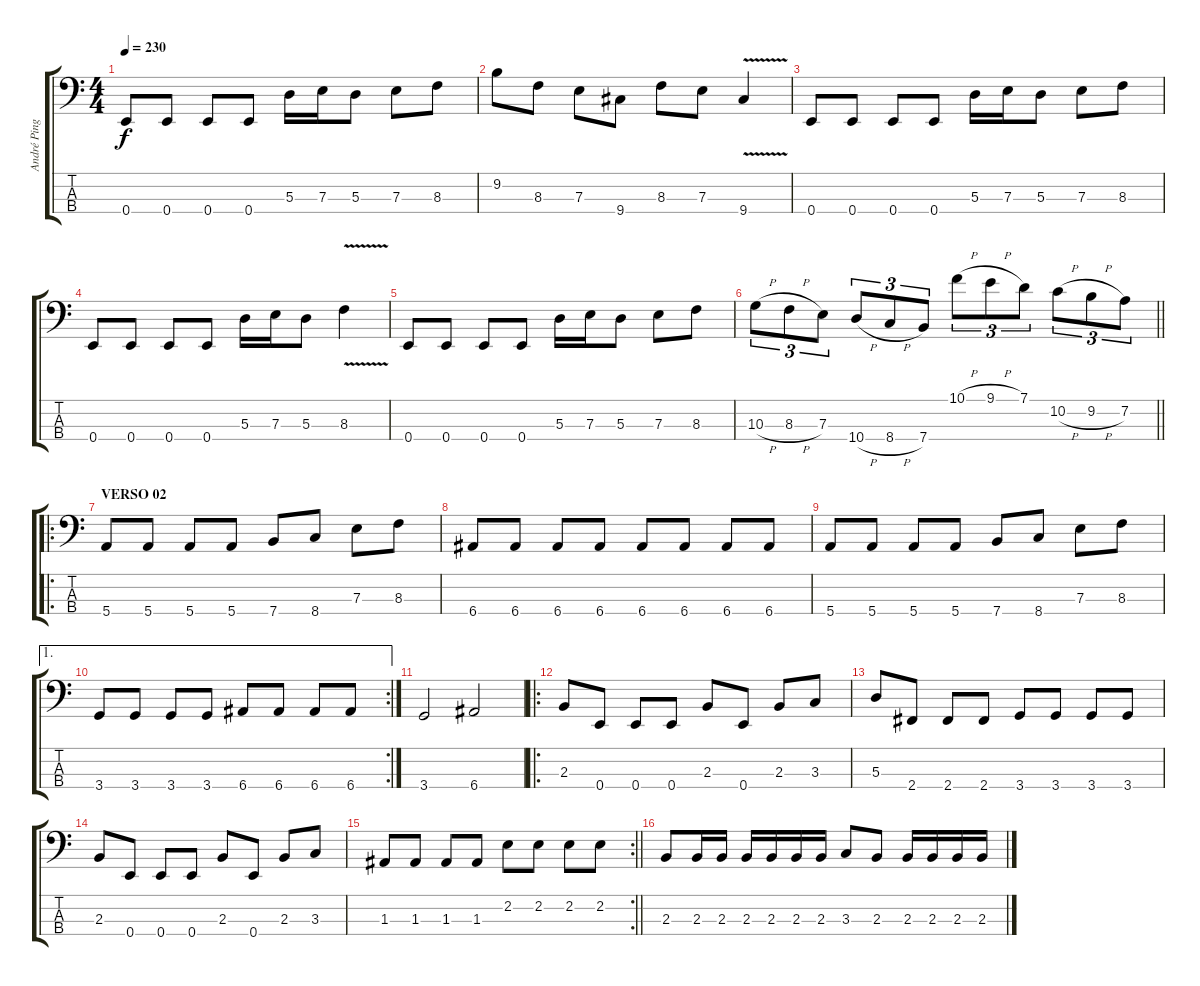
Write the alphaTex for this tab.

\track ("André Pinga" "André Ping") {instrument electricbasspick}
\staff {score tabs}
\tuning (G2 D2 A1 E1) {hide}
\ts (4 4)
\tempo 230
\clef f4
\ks c
0.4.8{dy f} 0.4.8 0.4.8 0.4.8 5.3.16 7.3.16 5.3.8 7.3.8 8.3.8 |
9.2.8 8.3.8 7.3.8 9.4.8 8.3.8 7.3.8 9.4{v}.4 |
0.4.8 0.4.8 0.4.8 0.4.8 5.3.16 7.3.16 5.3.8 7.3.8 8.3.8 |
0.4.8 0.4.8 0.4.8 0.4.8 5.3.16 7.3.16 5.3.8 8.3{v}.4 |
0.4.8 0.4.8 0.4.8 0.4.8 5.3.16 7.3.16 5.3.8 7.3.8 8.3.8 |
\barLineRight lightlight
10.3{h}.8{tu (3 2)} 8.3{h}.8{tu (3 2)} 7.3.8{tu (3 2)} 10.4{h}.8{tu (3 2)} 8.4{h}.8{tu (3 2)} 7.4.8{tu (3 2)} 10.1{h}.8{tu (3 2)} 9.1{h}.8{tu (3 2)} 7.1.8{tu (3 2)} 10.2{h}.8{tu (3 2)} 9.2{h}.8{tu (3 2)} 7.2.8{tu (3 2)} |
\ro
\section ("" "VERSO 02")
5.4.8 5.4.8 5.4.8 5.4.8 7.4.8 8.4.8 7.3.8 8.3.8 |
6.4.8 6.4.8 6.4.8 6.4.8 6.4.8 6.4.8 6.4.8 6.4.8 |
5.4.8 5.4.8 5.4.8 5.4.8 7.4.8 8.4.8 7.3.8 8.3.8 |
\ae 1
\rc 2
3.4.8 3.4.8 3.4.8 3.4.8 6.4.8 6.4.8 6.4.8 6.4.8 |
3.4.2 6.4.2 |
\ro
2.3.8 0.4.8 0.4.8 0.4.8 2.3.8 0.4.8 2.3.8 3.3.8 |
5.3.8 2.4.8 2.4.8 2.4.8 3.4.8 3.4.8 3.4.8 3.4.8 |
2.3.8 0.4.8 0.4.8 0.4.8 2.3.8 0.4.8 2.3.8 3.3.8 |
\rc 2
\barLineRight lightlight
1.3.8 1.3.8 1.3.8 1.3.8 2.2.8 2.2.8 2.2.8 2.2.8 |
2.3.8 2.3.16 2.3.16 2.3.16 2.3.16 2.3.16 2.3.16 3.3.8 2.3.8 2.3.16 2.3.16 2.3.16 2.3.16
